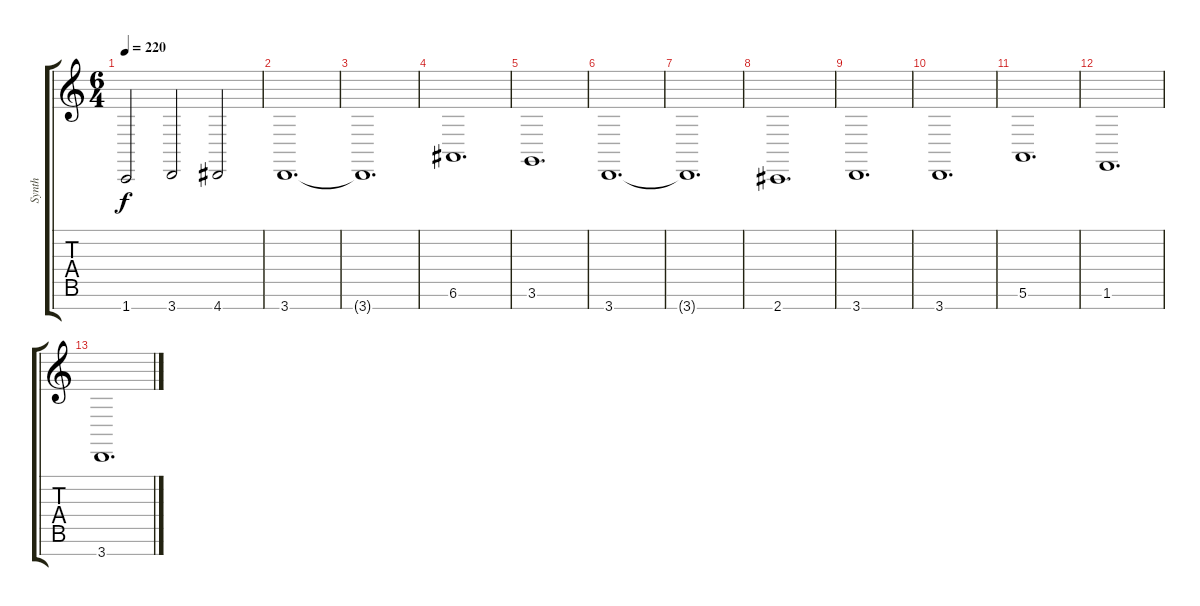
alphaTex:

\track ("Synth" "Synth") {instrument synthstrings1}
\staff {score tabs}
\tuning (E4 B3 G3 D3 A2 E2 B1) {hide}
\ts (6 4)
\tempo 220
\clef g2
\ks c
1.7.2{dy f} 3.7.2 4.7.2 |
3.7.1{d} |
3.7{t}.1{d} |
6.6.1{d} |
3.6.1{d} |
3.7.1{d} |
3.7{t}.1{d} |
2.7.1{d} |
3.7.1{d} |
3.7.1{d} |
5.6.1{d} |
1.6.1{d} |
3.7.1{d}
